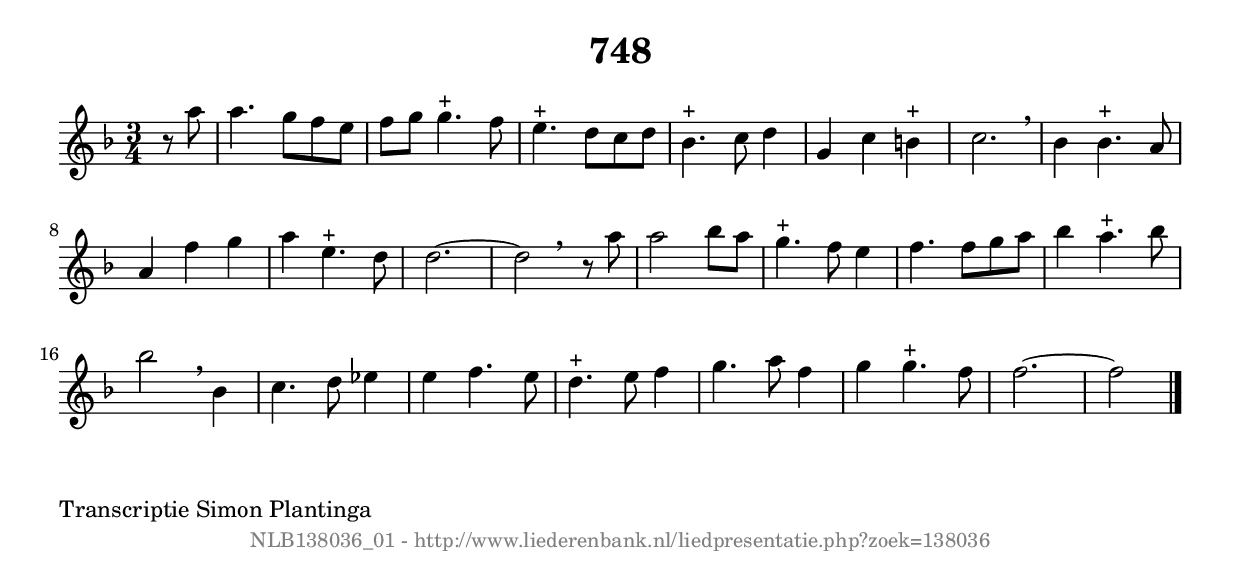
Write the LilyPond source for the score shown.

%
% produced by wce2krn 1.64 (7 June 2014)
%
\version"2.16"
#(append! paper-alist '(("long" . (cons (* 210 mm) (* 2000 mm)))))
#(set-default-paper-size "long")
sb = {\breathe}
mBreak = {\breathe }
bBreak = {\breathe }
x = {\once\override NoteHead #'style = #'cross }
gl=\glissando
itime={\override Staff.TimeSignature #'stencil = ##f }
ficta = {\once\set suggestAccidentals = ##t}
fine = {\once\override Score.RehearsalMark #'self-alignment-X = #1 \mark \markup {\italic{Fine}}}
dc = {\once\override Score.RehearsalMark #'self-alignment-X = #1 \mark \markup {\italic{D.C.}}}
dcf = {\once\override Score.RehearsalMark #'self-alignment-X = #1 \mark \markup {\italic{D.C. al Fine}}}
dcc = {\once\override Score.RehearsalMark #'self-alignment-X = #1 \mark \markup {\italic{D.C. al Coda}}}
ds = {\once\override Score.RehearsalMark #'self-alignment-X = #1 \mark \markup {\italic{D.S.}}}
dsf = {\once\override Score.RehearsalMark #'self-alignment-X = #1 \mark \markup {\italic{D.S. al Fine}}}
dsc = {\once\override Score.RehearsalMark #'self-alignment-X = #1 \mark \markup {\italic{D.S. al Coda}}}
pv = {\set Score.repeatCommands = #'((volta "1"))}
sv = {\set Score.repeatCommands = #'((volta "2"))}
tv = {\set Score.repeatCommands = #'((volta "3"))}
qv = {\set Score.repeatCommands = #'((volta "4"))}
xv = {\set Score.repeatCommands = #'((volta #f))}
\header{ tagline = ""
title = "748"
}
\score {{
\key f \major
\relative g'
{
\set melismaBusyProperties = #'()
\partial 32*8
\time 3/4
\tempo 4=120
\override Score.MetronomeMark #'transparent = ##t
\override Score.RehearsalMark #'break-visibility = #(vector #t #t #f)
r8 a'8 | a4. g8 f8 e8 | f8 g8 g4.^"+" f8 | e4.^"+" d8 c8 d8 | bes4.^"+" c8 d4 | g,4 c4 b4^"+" | c2. \sb | bes4 bes4.^"+" a8 | a4 f'4 g4 | a4 e4.^"+" d8 | d2.~ | d2 \bar ":|:" \bBreak
r8 a'8 | a2 bes8 a8 | g4.^"+" f8 e4 | f4. f8 g8 a8 | bes4 a4.^"+" bes8 | bes2 \sb bes,4 | c4. d8 ees4 | e4 f4. e8 | d4.^"+" e8 f4 | g4. a8 f4 | g4 g4.^"+" f8 | f2.~ | f2 \bar "|."
 }}
 \midi { }
 \layout {
            indent = 0.0\cm
}
}
\markup { \wordwrap-string #" 
Transcriptie Simon Plantinga
"}
\markup { \vspace #0 } \markup { \with-color #grey \fill-line { \center-column { \smaller "NLB138036_01 - http://www.liederenbank.nl/liedpresentatie.php?zoek=138036" } } }
